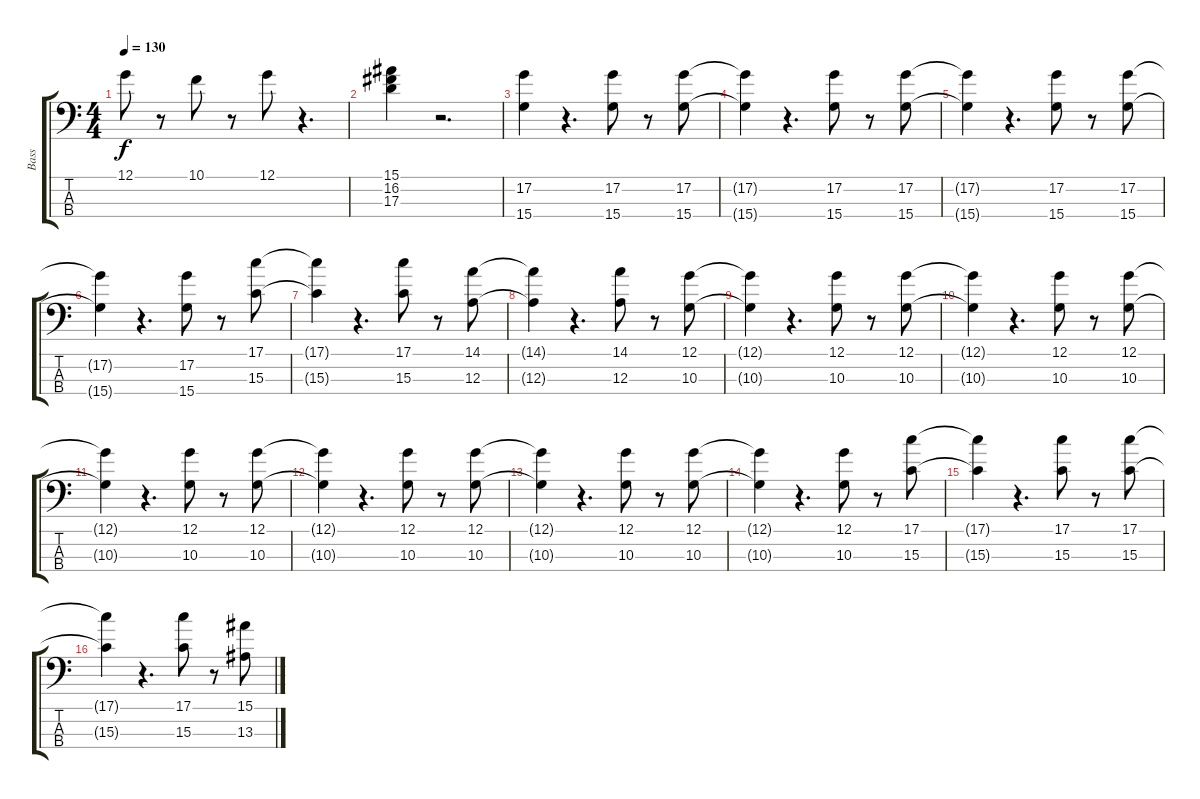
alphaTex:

\track ("Bass" "Bass") {instrument slapbass2}
\staff {score tabs}
\tuning (G2 D2 A1 E1) {hide}
\ts (4 4)
\tempo 130
\clef f4
\ks c
12.1{t}.8{dy f} r.8 10.1.8 r.8 12.1.8 r.4{d} |
(15.1 16.2 17.3).4 r.2{d} |
(17.2 15.4).4 r.4{d} (17.2 15.4).8 r.8 (17.2 15.4).8 |
(17.2{t} 15.4{t}).4 r.4{d} (17.2 15.4).8 r.8 (17.2 15.4).8 |
(17.2{t} 15.4{t}).4 r.4{d} (17.2 15.4).8 r.8 (17.2 15.4).8 |
(17.2{t} 15.4{t}).4 r.4{d} (17.2 15.4).8 r.8 (17.1 15.3).8 |
(17.1{t} 15.3{t}).4 r.4{d} (17.1 15.3).8 r.8 (14.1 12.3).8 |
(14.1{t} 12.3{t}).4 r.4{d} (14.1 12.3).8 r.8 (12.1 10.3).8 |
(12.1{t} 10.3{t}).4 r.4{d} (12.1 10.3).8 r.8 (12.1 10.3).8 |
(12.1{t} 10.3{t}).4 r.4{d} (12.1 10.3).8 r.8 (12.1 10.3).8 |
(12.1{t} 10.3{t}).4 r.4{d} (12.1 10.3).8 r.8 (12.1 10.3).8 |
(12.1{t} 10.3{t}).4 r.4{d} (12.1 10.3).8 r.8 (12.1 10.3).8 |
(12.1{t} 10.3{t}).4 r.4{d} (12.1 10.3).8 r.8 (12.1 10.3).8 |
(12.1{t} 10.3{t}).4 r.4{d} (12.1 10.3).8 r.8 (17.1 15.3).8 |
(17.1{t} 15.3{t}).4 r.4{d} (17.1 15.3).8 r.8 (17.1 15.3).8 |
(17.1{t} 15.3{t}).4 r.4{d} (17.1 15.3).8 r.8 (15.1 13.3).8
